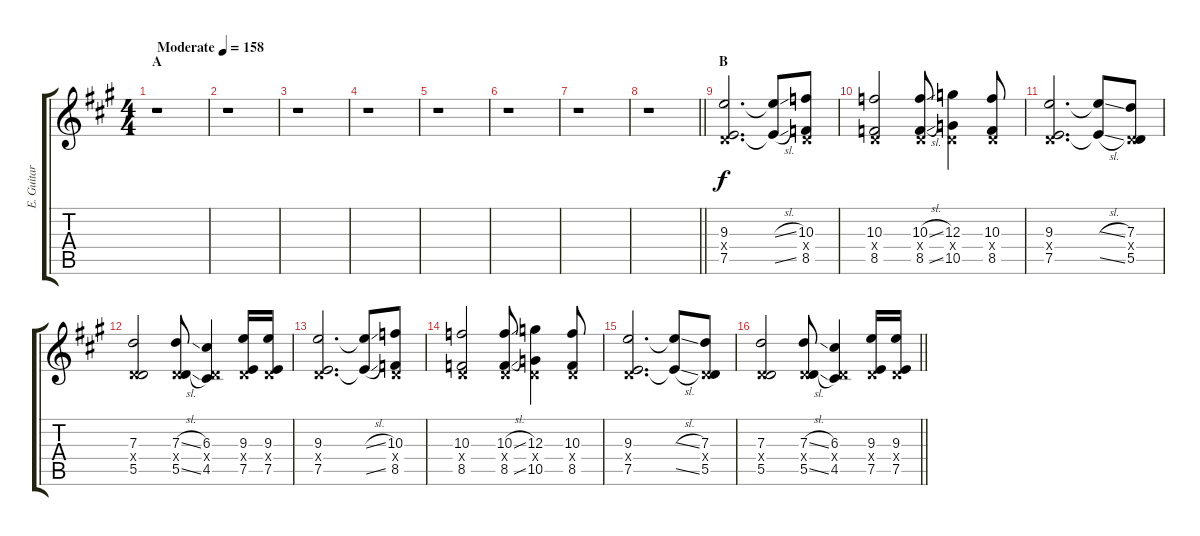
\track ("E. Guitar I" "E. Guitar ") {instrument overdrivenguitar}
\staff {score tabs}
\tuning (E4 B3 G3 D3 A2 E2) {hide}
\ts (4 4)
\section ("" "A")
\tempo (158 "Moderate")
\clef g2
\ks a
r.1{dy f instrument overdrivenguitar} |
r.1 |
r.1 |
r.1 |
r.1 |
r.1 |
r.1 |
\barLineRight lightlight
r.1 |
\section ("" "B")
(9.3 0.4{x} 7.5).2{d} (9.3{sl t} 7.5{sl t}).8 (10.3 0.4{x} 8.5).8 |
(10.3 0.4{x} 8.5).2 (10.3{sl} 0.4{x} 8.5{sl}).8 (12.3 0.4{x} 10.5).4 (10.3 0.4{x} 8.5).8 |
(9.3 0.4{x} 7.5).2{d} (9.3{sl t} 7.5{sl t}).8 (7.3 0.4{x} 5.5).8 |
(7.3 0.4{x} 5.5).2 (7.3{sl} 0.4{x} 5.5{sl}).8 (6.3 0.4{x} 4.5).4 (9.3 0.4{x} 7.5).16 (9.3 0.4{x} 7.5).16 |
(9.3 0.4{x} 7.5).2{d} (9.3{sl t} 7.5{sl t}).8 (10.3 0.4{x} 8.5).8 |
(10.3 0.4{x} 8.5).2 (10.3{sl} 0.4{x} 8.5{sl}).8 (12.3 0.4{x} 10.5).4 (10.3 0.4{x} 8.5).8 |
(9.3 0.4{x} 7.5).2{d} (9.3{sl t} 7.5{sl t}).8 (7.3 0.4{x} 5.5).8 |
\barLineRight lightlight
(7.3 0.4{x} 5.5).2 (7.3{sl} 0.4{x} 5.5{sl}).8 (6.3 0.4{x} 4.5).4 (9.3 0.4{x} 7.5).16 (9.3 0.4{x} 7.5).16
